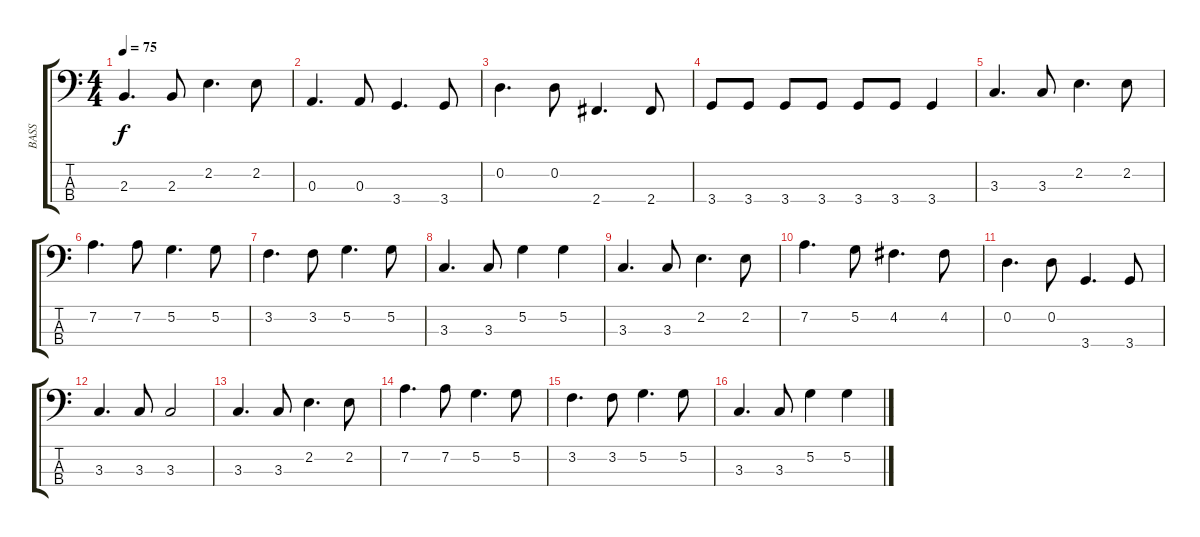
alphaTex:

\track ("BASS" "BASS") {instrument electricbassfinger}
\staff {score tabs}
\tuning (G2 D2 A1 E1) {hide}
\ts (4 4)
\tempo 75
\clef f4
\ks c
2.3.4{d dy f} 2.3.8 2.2.4{d} 2.2.8 |
0.3.4{d} 0.3.8 3.4.4{d} 3.4.8 |
0.2.4{d} 0.2.8 2.4.4{d} 2.4.8 |
3.4.8 3.4.8 3.4.8 3.4.8 3.4.8 3.4.8 3.4.4 |
3.3.4{d} 3.3.8 2.2.4{d} 2.2.8 |
7.2.4{d} 7.2.8 5.2.4{d} 5.2.8 |
3.2.4{d} 3.2.8 5.2.4{d} 5.2.8 |
3.3.4{d} 3.3.8 5.2.4 5.2.4 |
3.3.4{d} 3.3.8 2.2.4{d} 2.2.8 |
7.2.4{d} 5.2.8 4.2.4{d} 4.2.8 |
0.2.4{d} 0.2.8 3.4.4{d} 3.4.8 |
3.3.4{d} 3.3.8 3.3.2 |
3.3.4{d} 3.3.8 2.2.4{d} 2.2.8 |
7.2.4{d} 7.2.8 5.2.4{d} 5.2.8 |
3.2.4{d} 3.2.8 5.2.4{d} 5.2.8 |
3.3.4{d} 3.3.8 5.2.4 5.2.4
